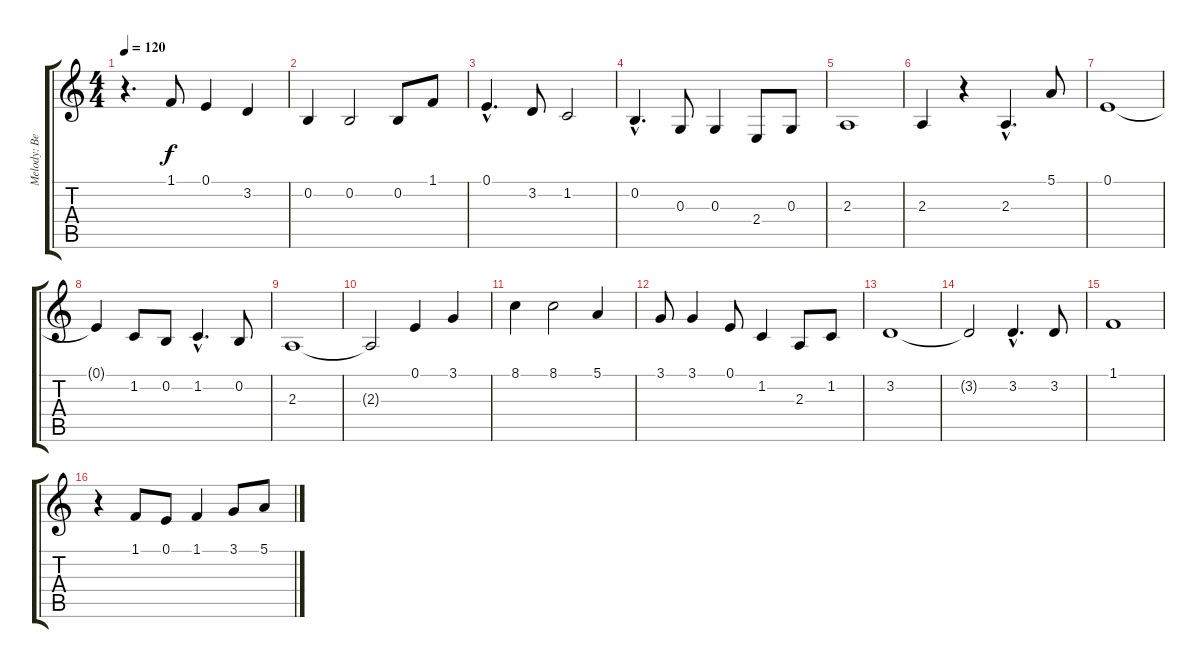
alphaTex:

\track ("Melody: Bell        " "Melody: Be") {instrument pad1newage}
\staff {score tabs}
\tuning (E4 B3 G3 D3 A2 E2) {hide}
\ts (4 4)
\tempo 120
\clef g2
\ks c
r.4{d dy f} 1.1.8 0.1.4 3.2.4 |
0.2.4 0.2.2 0.2.8 1.1.8 |
0.1{hac}.4{d} 3.2.8 1.2.2 |
0.2{hac}.4{d} 0.3.8 0.3.4 2.4.8 0.3.8 |
2.3.1 |
2.3.4 r.4 2.3{hac}.4{d} 5.1.8 |
0.1.1 |
0.1{t}.4 1.2.8 0.2.8 1.2{hac}.4{d} 0.2.8 |
2.3.1 |
2.3{t}.2 0.1.4 3.1.4 |
8.1.4 8.1.2 5.1.4 |
3.1.8 3.1.4 0.1.8 1.2.4 2.3.8 1.2.8 |
3.2.1 |
3.2{t}.2 3.2{hac}.4{d} 3.2.8 |
1.1.1 |
r.4 1.1.8 0.1.8 1.1.4 3.1.8 5.1.8
